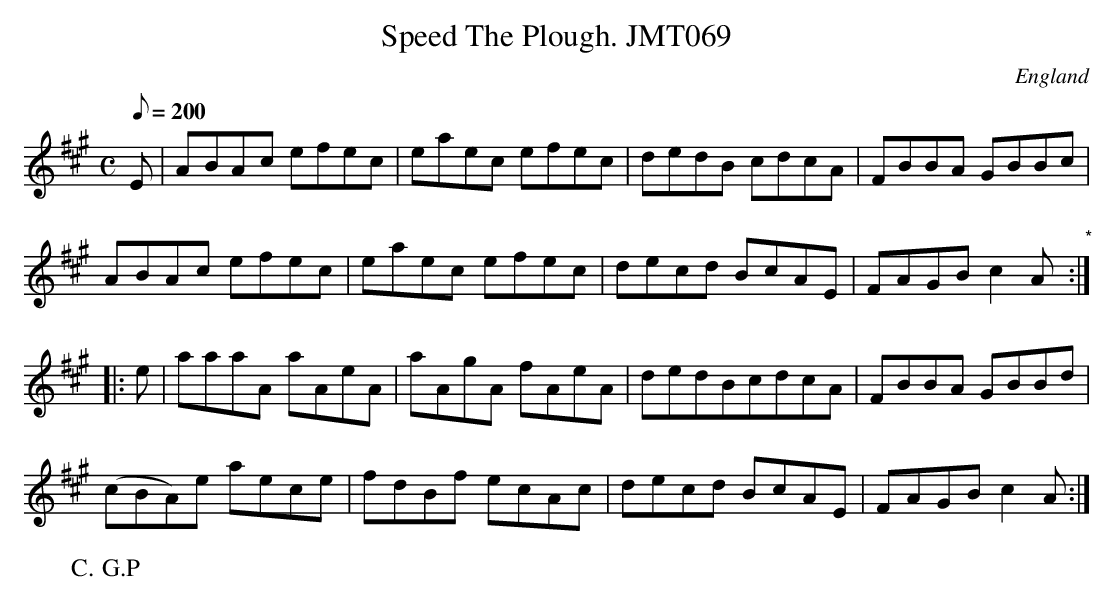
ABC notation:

X:1
T:Speed The Plough. JMT069
M:C
L:1/8
Q:200
O:England
W:C.G.P
K:A
E|A-BA-c efec|eaec efec|dedB cdcA|FBBA GBBc|!
A-BA-c efec|eaec efec|decd BcAE|FAGBc2A"*":|!
|:e|aaaA aAeA|aAgA fAeA|dedBcdcA|FBBA GBBd|!
(cBA)e aece|fdBf ecAc|decd BcAE|FAGBc2A:|]
